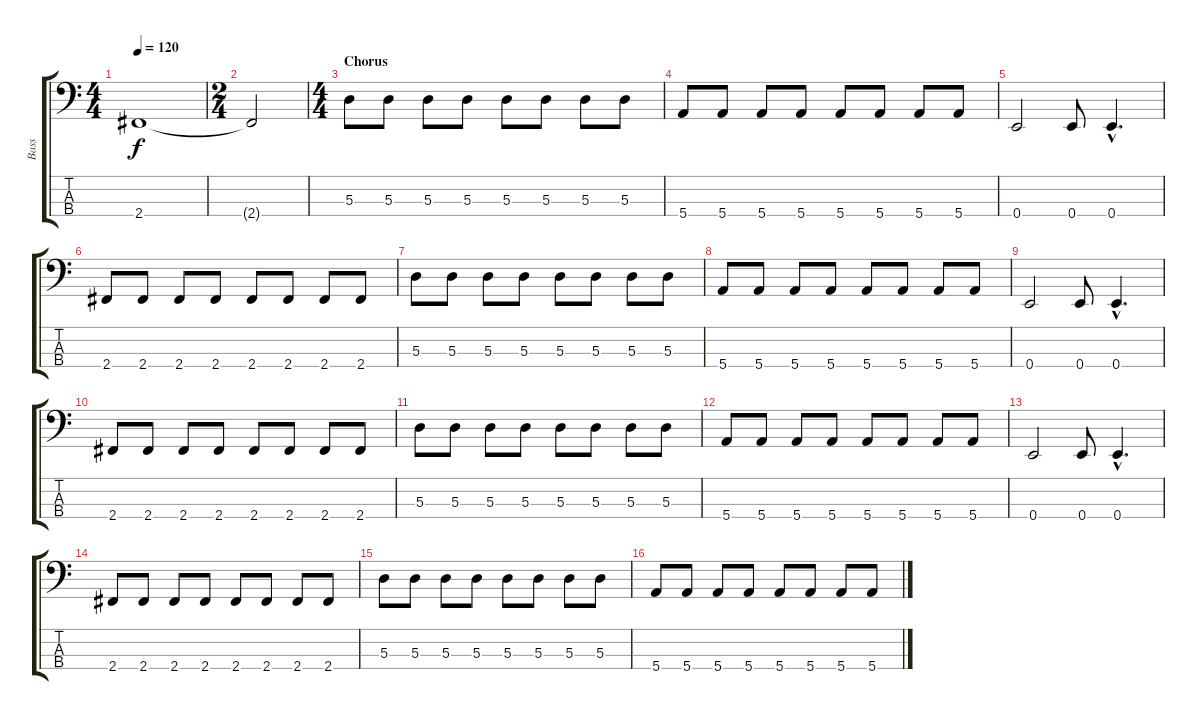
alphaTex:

\track ("Bass" "Bass") {instrument electricbassfinger}
\staff {score tabs}
\tuning (G2 D2 A1 E1) {hide}
\ts (4 4)
\tempo 120
\clef f4
\ks c
2.4.1{dy f} |
\ts (2 4)
2.4{t}.2 |
\ts (4 4)
\section ("" "Chorus")
5.3.8 5.3.8 5.3.8 5.3.8 5.3.8 5.3.8 5.3.8 5.3.8 |
5.4.8 5.4.8 5.4.8 5.4.8 5.4.8 5.4.8 5.4.8 5.4.8 |
0.4.2 0.4.8 0.4{hac}.4{d} |
2.4.8 2.4.8 2.4.8 2.4.8 2.4.8 2.4.8 2.4.8 2.4.8 |
5.3.8 5.3.8 5.3.8 5.3.8 5.3.8 5.3.8 5.3.8 5.3.8 |
5.4.8 5.4.8 5.4.8 5.4.8 5.4.8 5.4.8 5.4.8 5.4.8 |
0.4.2 0.4.8 0.4{hac}.4{d} |
2.4.8 2.4.8 2.4.8 2.4.8 2.4.8 2.4.8 2.4.8 2.4.8 |
5.3.8 5.3.8 5.3.8 5.3.8 5.3.8 5.3.8 5.3.8 5.3.8 |
5.4.8 5.4.8 5.4.8 5.4.8 5.4.8 5.4.8 5.4.8 5.4.8 |
0.4.2 0.4.8 0.4{hac}.4{d} |
2.4.8 2.4.8 2.4.8 2.4.8 2.4.8 2.4.8 2.4.8 2.4.8 |
5.3.8 5.3.8 5.3.8 5.3.8 5.3.8 5.3.8 5.3.8 5.3.8 |
5.4.8 5.4.8 5.4.8 5.4.8 5.4.8 5.4.8 5.4.8 5.4.8
